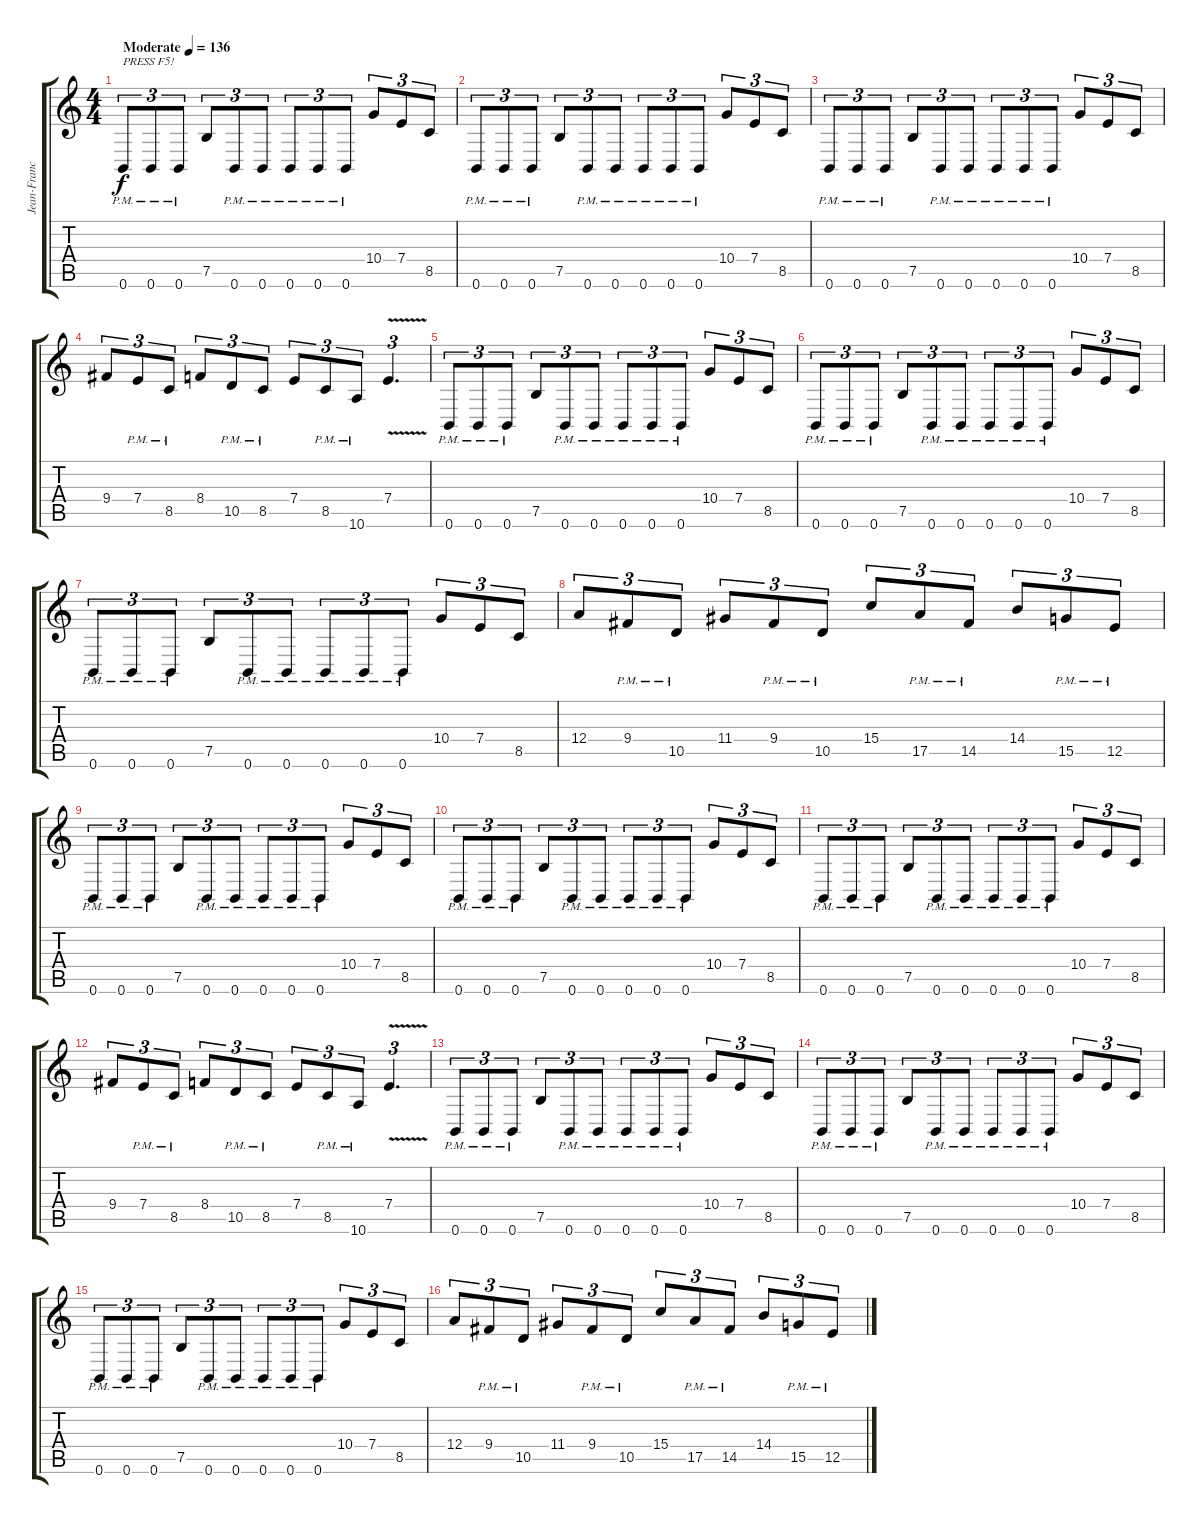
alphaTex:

\track ("Jean-Francois Dagenais (lead)" "Jean-Franc") {instrument distortionguitar}
\staff {score tabs}
\tuning (B3 Gb3 D3 A2 E2 B1) {hide}
\ts (4 4)
\tempo (136 "Moderate")
\clef g2
\ks c
0.6{pm}.8{tu (3 2) txt "PRESS F5!" dy f instrument distortionguitar} 0.6{pm}.8{tu (3 2)} 0.6{pm}.8{tu (3 2)} 7.5.8{tu (3 2)} 0.6{pm}.8{tu (3 2)} 0.6{pm}.8{tu (3 2)} 0.6{pm}.8{tu (3 2)} 0.6{pm}.8{tu (3 2)} 0.6{pm}.8{tu (3 2)} 10.4.8{tu (3 2)} 7.4.8{tu (3 2)} 8.5.8{tu (3 2)} |
0.6{pm}.8{tu (3 2)} 0.6{pm}.8{tu (3 2)} 0.6{pm}.8{tu (3 2)} 7.5.8{tu (3 2)} 0.6{pm}.8{tu (3 2)} 0.6{pm}.8{tu (3 2)} 0.6{pm}.8{tu (3 2)} 0.6{pm}.8{tu (3 2)} 0.6{pm}.8{tu (3 2)} 10.4.8{tu (3 2)} 7.4.8{tu (3 2)} 8.5.8{tu (3 2)} |
0.6{pm}.8{tu (3 2)} 0.6{pm}.8{tu (3 2)} 0.6{pm}.8{tu (3 2)} 7.5.8{tu (3 2)} 0.6{pm}.8{tu (3 2)} 0.6{pm}.8{tu (3 2)} 0.6{pm}.8{tu (3 2)} 0.6{pm}.8{tu (3 2)} 0.6{pm}.8{tu (3 2)} 10.4.8{tu (3 2)} 7.4.8{tu (3 2)} 8.5.8{tu (3 2)} |
9.4.8{tu (3 2)} 7.4{pm}.8{tu (3 2)} 8.5{pm}.8{tu (3 2)} 8.4.8{tu (3 2)} 10.5{pm}.8{tu (3 2)} 8.5{pm}.8{tu (3 2)} 7.4.8{tu (3 2)} 8.5{pm}.8{tu (3 2)} 10.6{pm}.8{tu (3 2)} 7.4{v}.4{d tu (3 2)} |
0.6{pm}.8{tu (3 2)} 0.6{pm}.8{tu (3 2)} 0.6{pm}.8{tu (3 2)} 7.5.8{tu (3 2)} 0.6{pm}.8{tu (3 2)} 0.6{pm}.8{tu (3 2)} 0.6{pm}.8{tu (3 2)} 0.6{pm}.8{tu (3 2)} 0.6{pm}.8{tu (3 2)} 10.4.8{tu (3 2)} 7.4.8{tu (3 2)} 8.5.8{tu (3 2)} |
0.6{pm}.8{tu (3 2)} 0.6{pm}.8{tu (3 2)} 0.6{pm}.8{tu (3 2)} 7.5.8{tu (3 2)} 0.6{pm}.8{tu (3 2)} 0.6{pm}.8{tu (3 2)} 0.6{pm}.8{tu (3 2)} 0.6{pm}.8{tu (3 2)} 0.6{pm}.8{tu (3 2)} 10.4.8{tu (3 2)} 7.4.8{tu (3 2)} 8.5.8{tu (3 2)} |
0.6{pm}.8{tu (3 2)} 0.6{pm}.8{tu (3 2)} 0.6{pm}.8{tu (3 2)} 7.5.8{tu (3 2)} 0.6{pm}.8{tu (3 2)} 0.6{pm}.8{tu (3 2)} 0.6{pm}.8{tu (3 2)} 0.6{pm}.8{tu (3 2)} 0.6{pm}.8{tu (3 2)} 10.4.8{tu (3 2)} 7.4.8{tu (3 2)} 8.5.8{tu (3 2)} |
12.4.8{tu (3 2)} 9.4{pm}.8{tu (3 2)} 10.5{pm}.8{tu (3 2)} 11.4.8{tu (3 2)} 9.4{pm}.8{tu (3 2)} 10.5{pm}.8{tu (3 2)} 15.4.8{tu (3 2)} 17.5{pm}.8{tu (3 2)} 14.5{pm}.8{tu (3 2)} 14.4.8{tu (3 2)} 15.5{pm}.8{tu (3 2)} 12.5{pm}.8{tu (3 2)} |
0.6{pm}.8{tu (3 2)} 0.6{pm}.8{tu (3 2)} 0.6{pm}.8{tu (3 2)} 7.5.8{tu (3 2)} 0.6{pm}.8{tu (3 2)} 0.6{pm}.8{tu (3 2)} 0.6{pm}.8{tu (3 2)} 0.6{pm}.8{tu (3 2)} 0.6{pm}.8{tu (3 2)} 10.4.8{tu (3 2)} 7.4.8{tu (3 2)} 8.5.8{tu (3 2)} |
0.6{pm}.8{tu (3 2)} 0.6{pm}.8{tu (3 2)} 0.6{pm}.8{tu (3 2)} 7.5.8{tu (3 2)} 0.6{pm}.8{tu (3 2)} 0.6{pm}.8{tu (3 2)} 0.6{pm}.8{tu (3 2)} 0.6{pm}.8{tu (3 2)} 0.6{pm}.8{tu (3 2)} 10.4.8{tu (3 2)} 7.4.8{tu (3 2)} 8.5.8{tu (3 2)} |
0.6{pm}.8{tu (3 2)} 0.6{pm}.8{tu (3 2)} 0.6{pm}.8{tu (3 2)} 7.5.8{tu (3 2)} 0.6{pm}.8{tu (3 2)} 0.6{pm}.8{tu (3 2)} 0.6{pm}.8{tu (3 2)} 0.6{pm}.8{tu (3 2)} 0.6{pm}.8{tu (3 2)} 10.4.8{tu (3 2)} 7.4.8{tu (3 2)} 8.5.8{tu (3 2)} |
9.4.8{tu (3 2)} 7.4{pm}.8{tu (3 2)} 8.5{pm}.8{tu (3 2)} 8.4.8{tu (3 2)} 10.5{pm}.8{tu (3 2)} 8.5{pm}.8{tu (3 2)} 7.4.8{tu (3 2)} 8.5{pm}.8{tu (3 2)} 10.6{pm}.8{tu (3 2)} 7.4{v}.4{d tu (3 2)} |
0.6{pm}.8{tu (3 2)} 0.6{pm}.8{tu (3 2)} 0.6{pm}.8{tu (3 2)} 7.5.8{tu (3 2)} 0.6{pm}.8{tu (3 2)} 0.6{pm}.8{tu (3 2)} 0.6{pm}.8{tu (3 2)} 0.6{pm}.8{tu (3 2)} 0.6{pm}.8{tu (3 2)} 10.4.8{tu (3 2)} 7.4.8{tu (3 2)} 8.5.8{tu (3 2)} |
0.6{pm}.8{tu (3 2)} 0.6{pm}.8{tu (3 2)} 0.6{pm}.8{tu (3 2)} 7.5.8{tu (3 2)} 0.6{pm}.8{tu (3 2)} 0.6{pm}.8{tu (3 2)} 0.6{pm}.8{tu (3 2)} 0.6{pm}.8{tu (3 2)} 0.6{pm}.8{tu (3 2)} 10.4.8{tu (3 2)} 7.4.8{tu (3 2)} 8.5.8{tu (3 2)} |
0.6{pm}.8{tu (3 2)} 0.6{pm}.8{tu (3 2)} 0.6{pm}.8{tu (3 2)} 7.5.8{tu (3 2)} 0.6{pm}.8{tu (3 2)} 0.6{pm}.8{tu (3 2)} 0.6{pm}.8{tu (3 2)} 0.6{pm}.8{tu (3 2)} 0.6{pm}.8{tu (3 2)} 10.4.8{tu (3 2)} 7.4.8{tu (3 2)} 8.5.8{tu (3 2)} |
12.4.8{tu (3 2)} 9.4{pm}.8{tu (3 2)} 10.5{pm}.8{tu (3 2)} 11.4.8{tu (3 2)} 9.4{pm}.8{tu (3 2)} 10.5{pm}.8{tu (3 2)} 15.4.8{tu (3 2)} 17.5{pm}.8{tu (3 2)} 14.5{pm}.8{tu (3 2)} 14.4.8{tu (3 2)} 15.5{pm}.8{tu (3 2)} 12.5{pm}.8{tu (3 2)}
